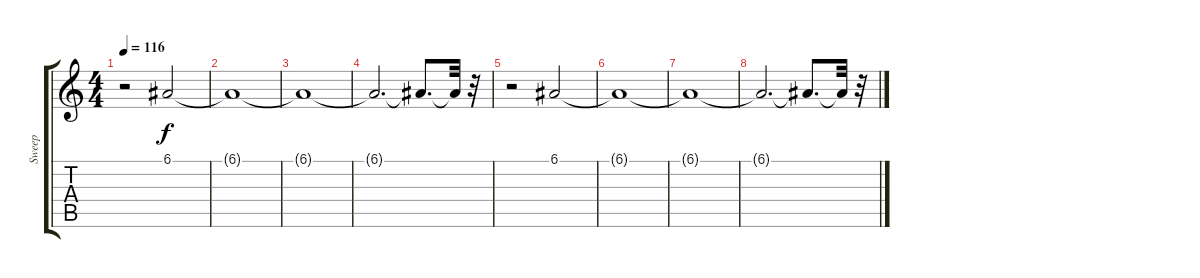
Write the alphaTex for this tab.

\track ("Sweep" "Sweep") {instrument pad8sweep}
\staff {score tabs}
\tuning (E4 B3 G3 D3 A2 E2) {hide}
\ts (4 4)
\tempo 116
\clef g2
\ks c
r.2{dy f} 6.1.2 |
6.1{t}.1 |
6.1{t}.1 |
6.1{t}.2{d} 6.1{t}.8{d} 6.1{t}.32 r.32 |
r.2 6.1.2 |
6.1{t}.1 |
6.1{t}.1 |
6.1{t}.2{d} 6.1{t}.8{d} 6.1{t}.32 r.32
